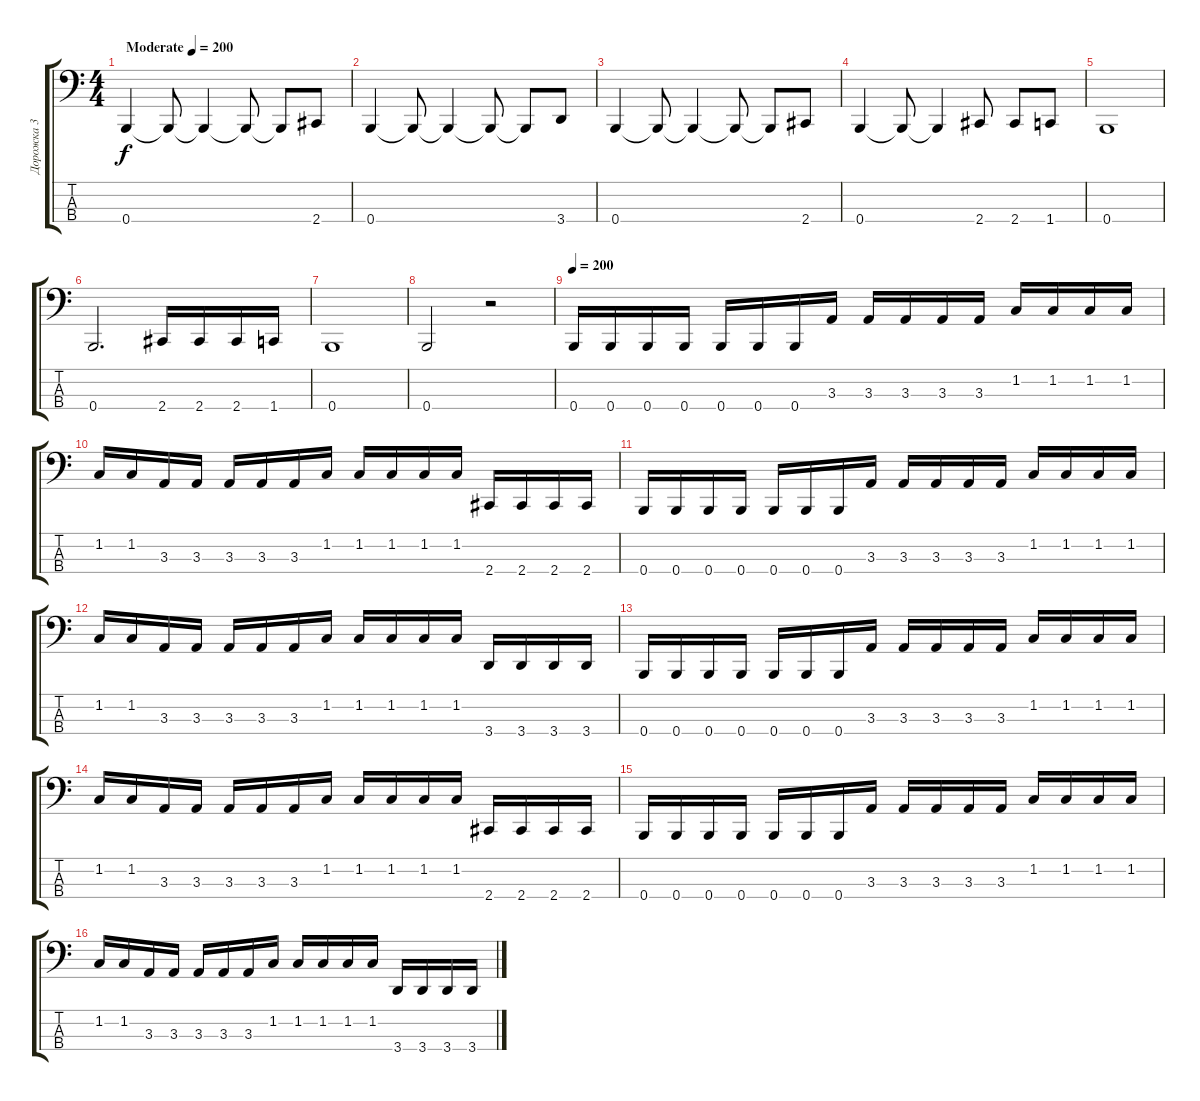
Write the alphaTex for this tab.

\track ("Дорожка 3" "Дорожка 3") {instrument electricbasspick}
\staff {score tabs}
\tuning (E2 B1 Gb1 B0) {hide}
\ts (4 4)
\tempo (200 "Moderate")
\tempo 100
\tempo (200 "Moderate")
\clef f4
\ks c
0.4.4{dy f instrument electricbasspick} 0.4{t}.8 0.4{t}.4 0.4{t}.8 0.4{t}.8 2.4.8 |
0.4.4 0.4{t}.8 0.4{t}.4 0.4{t}.8 0.4{t}.8 3.4.8 |
0.4.4 0.4{t}.8 0.4{t}.4 0.4{t}.8 0.4{t}.8 2.4.8 |
0.4.4 0.4{t}.8 0.4{t}.4 2.4.8 2.4.8 1.4.8 |
0.4.1 |
0.4.2{d} 2.4.16 2.4.16 2.4.16 1.4.16 |
0.4.1 |
0.4.2{volume 12} r.2 |
\tempo 200
0.4.16 0.4.16 0.4.16 0.4.16 0.4.16 0.4.16 0.4.16 3.3.16 3.3.16 3.3.16 3.3.16 3.3.16 1.2.16 1.2.16 1.2.16 1.2.16 |
1.2.16 1.2.16 3.3.16 3.3.16 3.3.16 3.3.16 3.3.16 1.2.16 1.2.16 1.2.16 1.2.16 1.2.16 2.4.16 2.4.16 2.4.16 2.4.16 |
0.4.16 0.4.16 0.4.16 0.4.16 0.4.16 0.4.16 0.4.16 3.3.16 3.3.16 3.3.16 3.3.16 3.3.16 1.2.16 1.2.16 1.2.16 1.2.16 |
1.2.16 1.2.16 3.3.16 3.3.16 3.3.16 3.3.16 3.3.16 1.2.16 1.2.16 1.2.16 1.2.16 1.2.16 3.4.16 3.4.16 3.4.16 3.4.16 |
0.4.16 0.4.16 0.4.16 0.4.16 0.4.16 0.4.16 0.4.16 3.3.16 3.3.16 3.3.16 3.3.16 3.3.16 1.2.16 1.2.16 1.2.16 1.2.16 |
1.2.16 1.2.16 3.3.16 3.3.16 3.3.16 3.3.16 3.3.16 1.2.16 1.2.16 1.2.16 1.2.16 1.2.16 2.4.16 2.4.16 2.4.16 2.4.16 |
0.4.16 0.4.16 0.4.16 0.4.16 0.4.16 0.4.16 0.4.16 3.3.16 3.3.16 3.3.16 3.3.16 3.3.16 1.2.16 1.2.16 1.2.16 1.2.16 |
1.2.16 1.2.16 3.3.16 3.3.16 3.3.16 3.3.16 3.3.16 1.2.16 1.2.16 1.2.16 1.2.16 1.2.16 3.4.16 3.4.16 3.4.16 3.4.16
